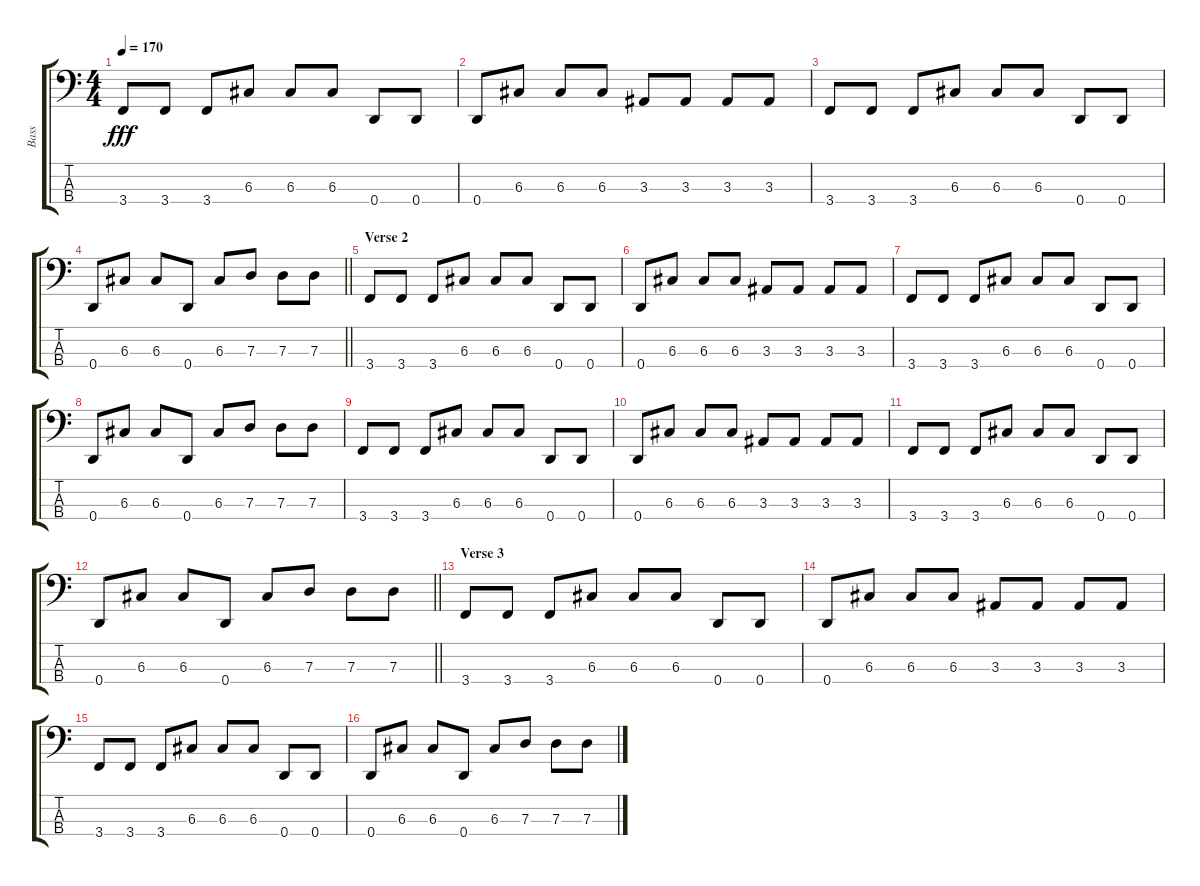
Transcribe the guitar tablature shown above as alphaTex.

\track ("Bass" "Bass") {instrument electricbassfinger}
\staff {score tabs}
\tuning (F2 C2 G1 D1) {hide}
\ts (4 4)
\tempo 170
\clef f4
\ks c
3.4.8{dy fff} 3.4.8 3.4.8 6.3.8 6.3.8 6.3.8 0.4.8 0.4.8 |
0.4.8 6.3.8 6.3.8 6.3.8 3.3.8 3.3.8 3.3.8 3.3.8 |
3.4.8 3.4.8 3.4.8 6.3.8 6.3.8 6.3.8 0.4.8 0.4.8 |
\barLineRight lightlight
0.4.8 6.3.8 6.3.8 0.4.8 6.3.8 7.3.8 7.3.8 7.3.8 |
\section ("" "Verse 2")
3.4.8 3.4.8 3.4.8 6.3.8 6.3.8 6.3.8 0.4.8 0.4.8 |
0.4.8 6.3.8 6.3.8 6.3.8 3.3.8 3.3.8 3.3.8 3.3.8 |
3.4.8 3.4.8 3.4.8 6.3.8 6.3.8 6.3.8 0.4.8 0.4.8 |
0.4.8 6.3.8 6.3.8 0.4.8 6.3.8 7.3.8 7.3.8 7.3.8 |
3.4.8 3.4.8 3.4.8 6.3.8 6.3.8 6.3.8 0.4.8 0.4.8 |
0.4.8 6.3.8 6.3.8 6.3.8 3.3.8 3.3.8 3.3.8 3.3.8 |
3.4.8 3.4.8 3.4.8 6.3.8 6.3.8 6.3.8 0.4.8 0.4.8 |
\barLineRight lightlight
0.4.8 6.3.8 6.3.8 0.4.8 6.3.8 7.3.8 7.3.8 7.3.8 |
\section ("" "Verse 3")
3.4.8 3.4.8 3.4.8 6.3.8 6.3.8 6.3.8 0.4.8 0.4.8 |
0.4.8 6.3.8 6.3.8 6.3.8 3.3.8 3.3.8 3.3.8 3.3.8 |
3.4.8 3.4.8 3.4.8 6.3.8 6.3.8 6.3.8 0.4.8 0.4.8 |
0.4.8 6.3.8 6.3.8 0.4.8 6.3.8 7.3.8 7.3.8 7.3.8
